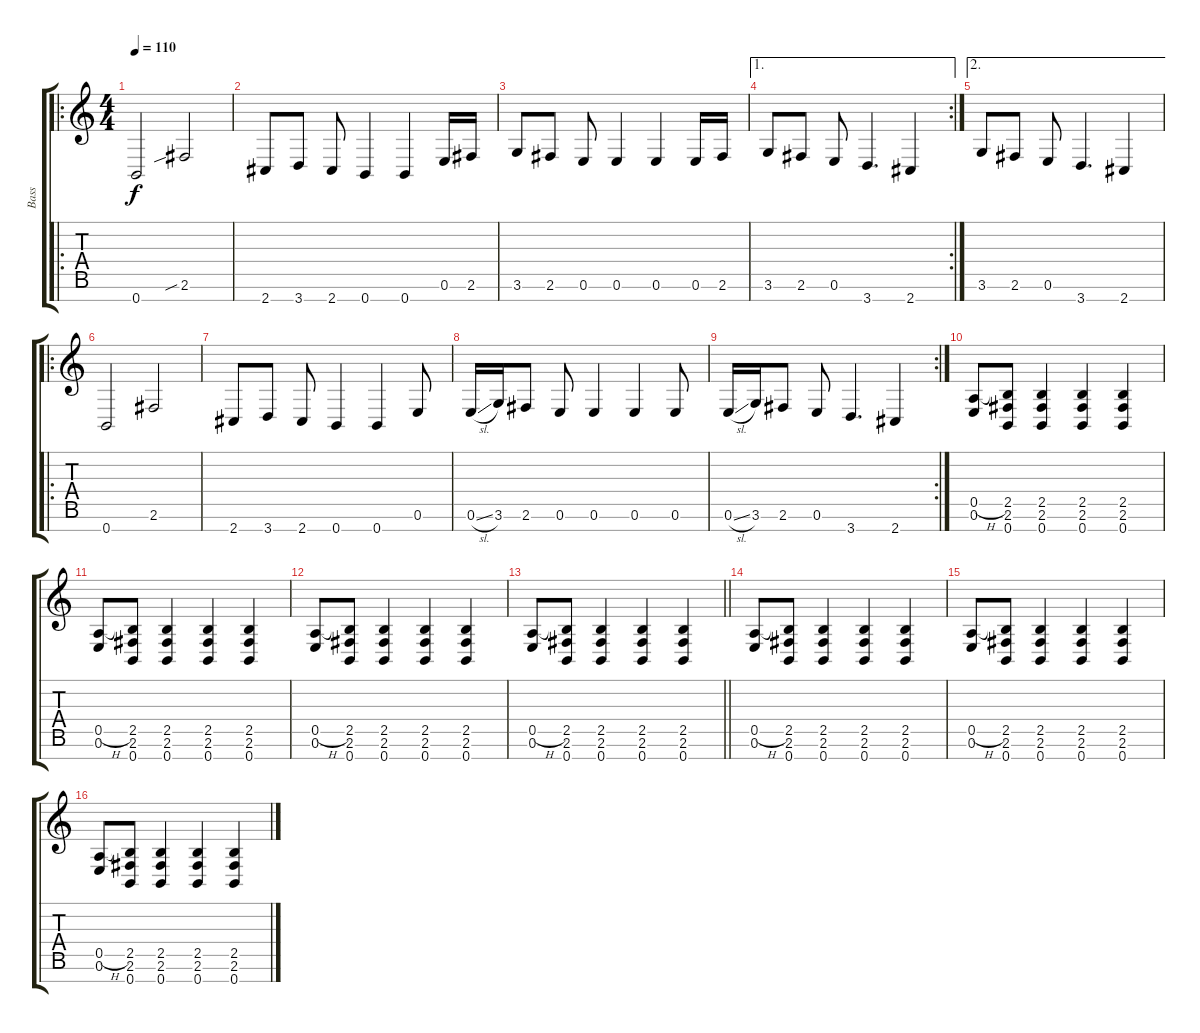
\track ("Bass" "Bass") {instrument electricbassfinger}
\staff {score tabs}
\tuning (E4 B3 G3 D3 A2 E2 B1) {hide}
\ro
\ts (4 4)
\tempo 110
\clef g2
\ks c
0.7.2{dy f} 2.6{sib}.2 |
2.7.8 3.7.8 2.7.8 0.7.4 0.7.4 0.6.16 2.6.16 |
3.6.8 2.6.8 0.6.8 0.6.4 0.6.4 0.6.16 2.6.16 |
\ae 1
\rc 2
3.6.8 2.6.8 0.6.8 3.7.4{d} 2.7.4 |
\ae 2
3.6.8 2.6.8 0.6.8 3.7.4{d} 2.7.4 |
\ro
0.7.2 2.6.2 |
2.7.8 3.7.8 2.7.8 0.7.4 0.7.4 0.6.8 |
0.6{sl}.16 3.6.16 2.6.8 0.6.8 0.6.4 0.6.4 0.6.8 |
\rc 2
0.6{sl}.16 3.6.16 2.6.8 0.6.8 3.7.4{d} 2.7.4 |
(0.5{h} 0.6).8 (2.5 2.6 0.7).8 (2.5 2.6 0.7).4 (2.5 2.6 0.7).4 (2.5 2.6 0.7).4 |
(0.5{h} 0.6).8 (2.5 2.6 0.7).8 (2.5 2.6 0.7).4 (2.5 2.6 0.7).4 (2.5 2.6 0.7).4 |
(0.5{h} 0.6).8 (2.5 2.6 0.7).8 (2.5 2.6 0.7).4 (2.5 2.6 0.7).4 (2.5 2.6 0.7).4 |
\barLineRight lightlight
(0.5{h} 0.6).8 (2.5 2.6 0.7).8 (2.5 2.6 0.7).4 (2.5 2.6 0.7).4 (2.5 2.6 0.7).4 |
(0.5{h} 0.6).8 (2.5 2.6 0.7).8 (2.5 2.6 0.7).4 (2.5 2.6 0.7).4 (2.5 2.6 0.7).4 |
(0.5{h} 0.6).8 (2.5 2.6 0.7).8 (2.5 2.6 0.7).4 (2.5 2.6 0.7).4 (2.5 2.6 0.7).4 |
(0.5{h} 0.6).8 (2.5 2.6 0.7).8 (2.5 2.6 0.7).4 (2.5 2.6 0.7).4 (2.5 2.6 0.7).4
